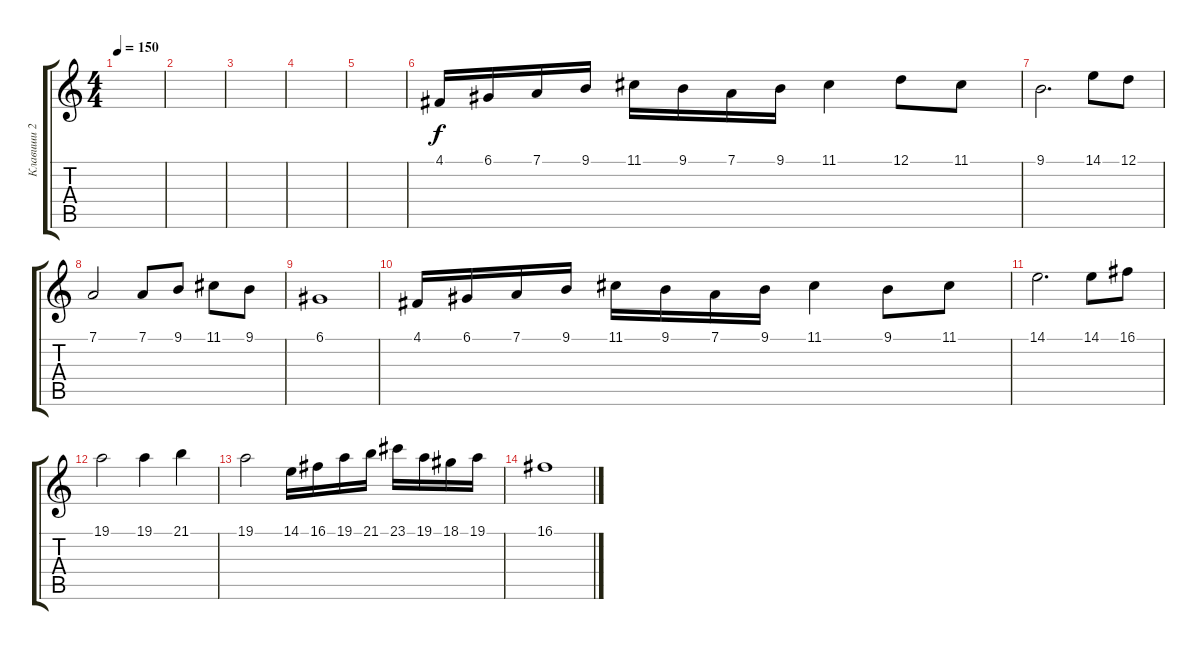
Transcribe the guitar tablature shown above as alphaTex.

\track ("Клавиши 2" "Клавиши 2") {instrument pad1newage}
\staff {score tabs}
\tuning (D4 A3 F3 C3 G2 D2) {hide}
\ts (4 4)
\tempo 150
\clef g2
\ks c
|
|
|
|
|
4.1.16 6.1.16 7.1.16 9.1.16 11.1.16 9.1.16 7.1.16 9.1.16 11.1.4 12.1.8 11.1.8 |
9.1.2{d} 14.1.8 12.1.8 |
7.1.2 7.1.8 9.1.8 11.1.8 9.1.8 |
6.1.1 |
4.1.16 6.1.16 7.1.16 9.1.16 11.1.16 9.1.16 7.1.16 9.1.16 11.1.4 9.1.8 11.1.8 |
14.1.2{d} 14.1.8 16.1.8 |
19.1.2 19.1.4 21.1.4 |
19.1.2 14.1.16 16.1.16 19.1.16 21.1.16 23.1.16 19.1.16 18.1.16 19.1.16 |
16.1.1
